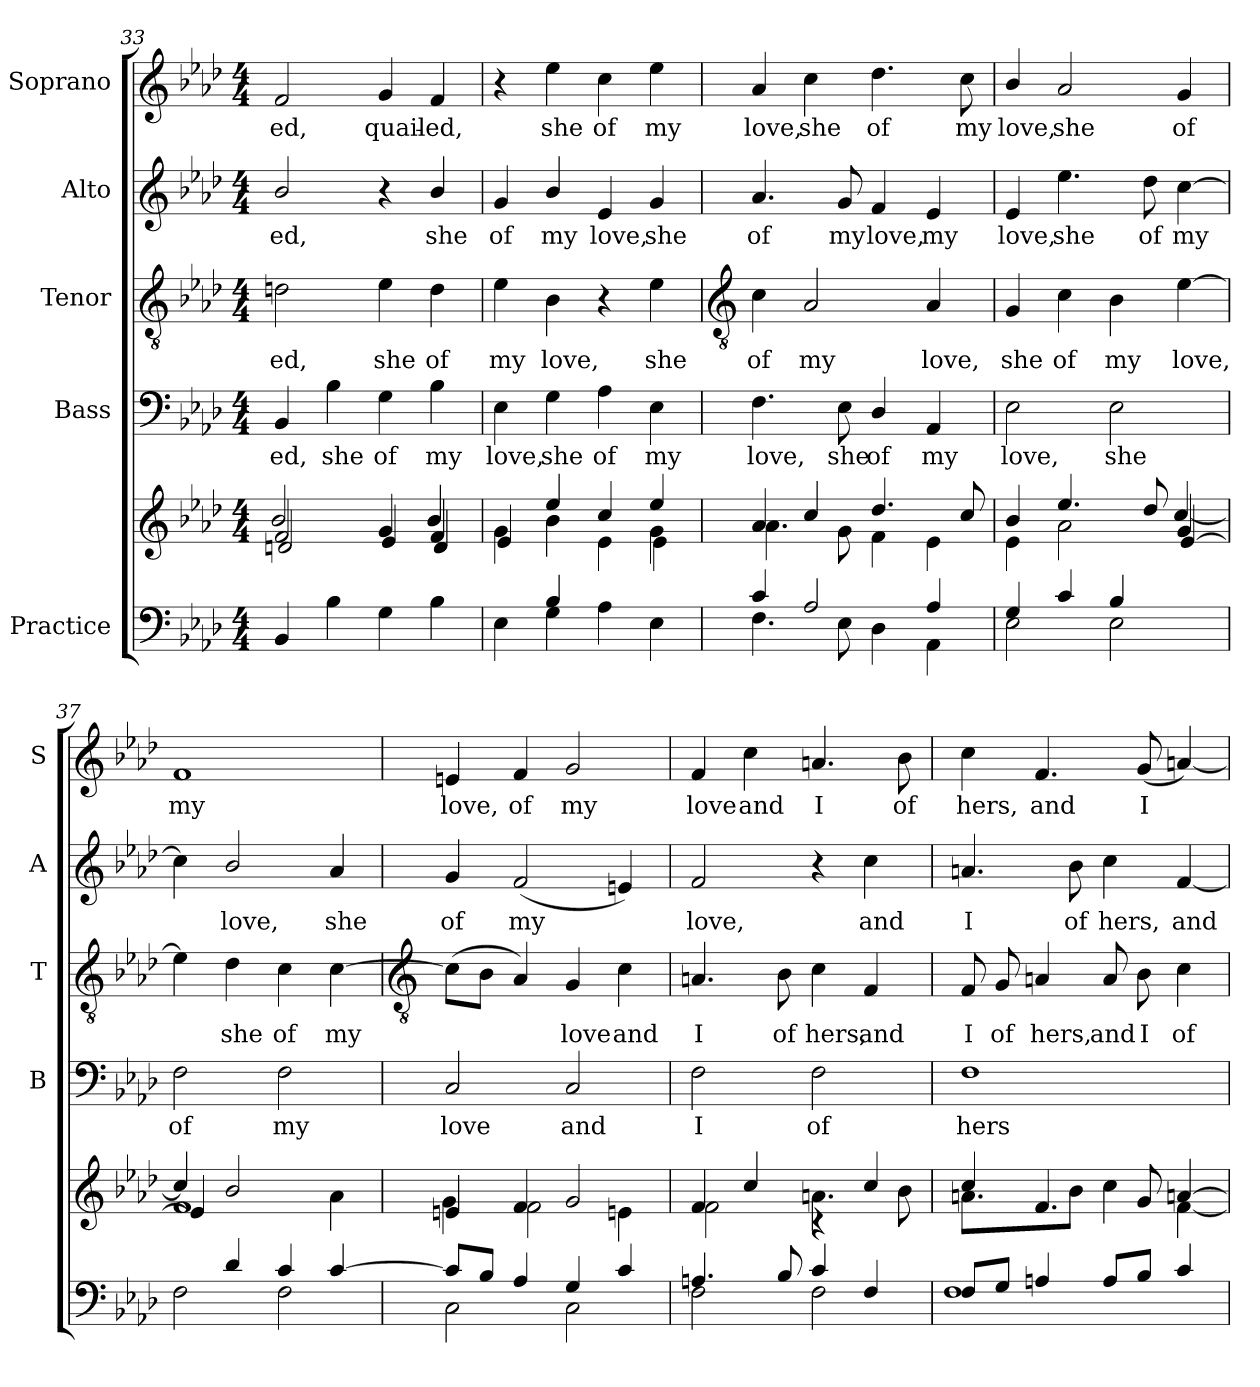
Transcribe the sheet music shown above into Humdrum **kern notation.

**kern	**kern	**kern	**text	**kern	**text	**kern	**text	**kern	**text
*part5	*part5	*part4	*part4	*part3	*part3	*part2	*part2	*part1	*part1
*staff6	*staff5	*staff4	*staff4	*staff3	*staff3	*staff2	*staff2	*staff1	*staff1
*I"Practice	*	*I"Bass	*	*I"Tenor	*	*I"Alto	*	*I"Soprano	*
*	*	*I'B	*	*I'T	*	*I'A	*	*I'S	*
*clefF4	*clefG2	*clefF4	*	*clefGv2	*	*clefG2	*	*clefG2	*
*k[b-e-a-d-]	*k[b-e-a-d-]	*k[b-e-a-d-]	*	*k[b-e-a-d-]	*	*k[b-e-a-d-]	*	*k[b-e-a-d-]	*
*A-:	*A-:	*A-:	*	*A-:	*	*A-:	*	*A-:	*
*M4/4	*M4/4	*M4/4	*	*M4/4	*	*M4/4	*	*M4/4	*
=33	=33	=33	=33	=33	=33	=33	=33	=33	=33
*	*^	*	*	*	*	*	*	*	*
*	*	*^	*	*	*	*	*	*	*	*
!	!	!	!	!	!LO:LY:b	!	!LO:LY:b	!	!LO:LY:b	!	!LO:LY:b
4BB-	2f	2b-/	2dn	4BB-	-ed,	2dn	ed,	2b-/	-ed,	2f	ed,
!	!	!	!	!	!LO:LY:b	!	!	!	!	!	!
4B-	.	.	.	4B-	she	.	.	.	.	.	.
!	!	!	!	!	!LO:LY:b	!	!LO:LY:b	!	!	!	!LO:LY:b
4G	4g	4ryy	4e-	4G	of	4e-	she	4r	.	4g	quail-
!	!	!	!	!	!LO:LY:b	!	!LO:LY:b	!	!LO:LY:b	!	!LO:LY:b
4B-	4f	4b-/	4d	4B-	my	4d	of	4b-/	she	4f	-ed,
=34	=34	=34	=34	=34	=34	=34	=34	=34	=34	=34	=34
*^	*	*	*	*	*	*	*	*	*	*	*
!	!	!	!	!	!	!LO:LY:b	!	!LO:LY:b	!	!LO:LY:b	!	!
4ryy	4E-	4ryy	4g	4e-	4E-	love,	4e-	my	4g	of	4r	.
!	!	!	!	!	!	!LO:LY:b	!	!LO:LY:b	!	!LO:LY:b	!	!LO:LY:b
4B-	4G	4ee-	4b-\	2ryy	4G	she	4B-	love,	4b-/	my	4ee-	she
!	!	!	!	!	!	!LO:LY:b	!	!	!	!LO:LY:b	!	!LO:LY:b
4ryy	4A-	4cc/	4e-	.	4A-	of	4r	.	4e-	love,	4cc	of
!	!	!	!	!	!	!LO:LY:b	!	!LO:LY:b	!	!LO:LY:b	!	!LO:LY:b
4ryy	4E-	4ee-	4g\	4e-\	4E-	my	4e-	she	4g	she	4ee-	my
*	*	*v	*v	*v	*	*	*	*	*	*	*	*
!!LO:LB:g=z
=35	=35	=35	=35	=35	=35	=35	=35	=35	=35	=35
*	*	*	*	*	*clefGv2	*	*	*	*	*
*	*	*^	*	*	*	*	*	*	*	*
*	*	*	*^	*	*	*	*	*	*	*	*
!	!	!	!	!	!	!LO:LY:b	!	!LO:LY:b	!	!LO:LY:b	!	!LO:LY:b
*	*	*	*v	*v	*	*	*	*	*	*	*	*
4c/	4.F	4a-	4.a-\	4.F	love,	4c	of	4.a-	of	4a-	love,
!	!	!	!	!	!	!	!LO:LY:b	!	!	!	!LO:LY:b
2A-/	.	4cc/	.	.	.	2A-	my	.	.	4cc	she
!	!	!	!	!	!LO:LY:b	!	!	!	!LO:LY:b	!	!
.	8E-	.	8g\	8E-	she	.	.	8g	my	.	.
!	!	!	!	!	!LO:LY:b	!	!	!	!LO:LY:b	!	!LO:LY:b
.	4D-\	4.dd-/	4f\	4D-/	of	.	.	4f	love,	4.dd-	of
!	!	!	!	!	!LO:LY:b	!	!LO:LY:b	!	!LO:LY:b	!	!
4A-	4AA-\	.	4e-\	4AA-	my	4A-	love,	4e-	my	.	.
!	!	!	!	!	!	!	!	!	!	!	!LO:LY:b
.	.	8cc/	.	.	.	.	.	.	.	8cc	my
=36	=36	=36	=36	=36	=36	=36	=36	=36	=36	=36	=36
*	*	*	*^	*	*	*	*	*	*	*	*
!	!	!	!	!	!	!LO:LY:b	!	!LO:LY:b	!	!LO:LY:b	!	!LO:LY:b
4G/	2E-	4b-/	4e-	2.ryy	2E-	love,	4G	she	4e-	love,	4b-/	love,
!	!	!	!	!	!	!	!	!LO:LY:b	!	!LO:LY:b	!	!LO:LY:b
4c/	.	2a-\	4.ee-/	.	.	.	4c	of	4.ee-	she	2a-	she
!	!	!	!	!	!	!LO:LY:b	!	!LO:LY:b	!	!	!	!
4B-/	2E-	.	.	.	2E-	she	4B-	my	.	.	.	.
!	!	!	!	!	!	!	!	!	!	!LO:LY:b	!	!
.	.	.	8dd-/	.	.	.	.	.	8dd-	of	.	.
!	!	!	!	!	!	!	!	!LO:LY:b	!	!LO:LY:b	!	!LO:LY:b
4ryy	.	4g	[4cc/	[4e-	.	.	[4e-	love,	[4cc	my	4g	of
=37	=37	=37	=37	=37	=37	=37	=37	=37	=37	=37	=37	=37
!	!	!	!	!	!	!LO:LY:b	!	!	!	!	!	!LO:LY:b
4ryy	2F	1f	4cc/]	4e-]	2F	of	4e-]	.	4cc]	.	1f	my
!	!	!	!	!	!	!	!	!LO:LY:b	!	!LO:LY:b	!	!
4d-/	.	.	2b-/	2.ryy	.	.	4d-	she	2b-/	love,	.	.
!	!	!	!	!	!	!LO:LY:b	!	!LO:LY:b	!	!	!	!
4c/	2F	.	.	.	2F	my	4c	of	.	.	.	.
!	!	!	!	!	!	!	!	!LO:LY:b	!	!LO:LY:b	!	!
[4c/	.	.	4a-	.	.	.	[4c	my	4a-	she	.	.
*	*	*v	*v	*v	*	*	*	*	*	*	*	*
!!LO:LB:g=z
=38	=38	=38	=38	=38	=38	=38	=38	=38	=38	=38
*	*	*	*	*	*clefGv2	*	*	*	*	*
*	*	*^	*	*	*	*	*	*	*	*
!	!	!	!	!	!LO:LY:b	!	!	!	!LO:LY:b	!	!LO:LY:b
8c/L]	2C	4en	4g	2C	love	(>8cL]	.	4g	of	4en	love,
8B-/J	.	.	.	.	.	8B-J	.	.	.	.	.
!	!	!	!	!	!	!	!	!	!LO:LY:b	!	!LO:LY:b
4A-/	.	4f	2f\	.	.	4A-)	.	(<2f	my	4f	of
!	!	!	!	!	!LO:LY:b	!	!LO:LY:b	!	!	!	!LO:LY:b
4G/	2C	2g	.	2C	and	4G	love	.	.	2g	my
!	!	!	!	!	!	!	!LO:LY:b	!	!	!	!
4c/	.	.	4en	.	.	4c	and	4en)	.	.	.
=39	=39	=39	=39	=39	=39	=39	=39	=39	=39	=39	=39
!	!	!	!	!	!LO:LY:b	!	!LO:LY:b	!	!LO:LY:b	!	!LO:LY:b
4.An/	2F	4f	2f\	2F	I	4.An	I	2f	love,	4f	love
!	!	!	!	!	!	!	!	!	!	!	!LO:LY:b
.	.	4cc	.	.	.	.	.	.	.	4cc	and
!	!	!	!	!	!	!	!LO:LY:b	!	!	!	!
8B-/	.	.	.	.	.	8B-	of	.	.	.	.
!	!	!	!	!	!LO:LY:b	!	!LO:LY:b	!	!	!	!LO:LY:b
4c/	2F	4.an\	4r	2F	of	4c	hers,	4r	.	4.an	I
!	!	!	!	!	!	!	!LO:LY:b	!	!LO:LY:b	!	!
4F/	.	.	4cc/	.	.	4F	and	4cc	and	.	.
!	!	!	!	!	!	!	!	!	!	!	!LO:LY:b
.	.	8b-\	.	.	.	.	.	.	.	8b-	of
=40	=40	=40	=40	=40	=40	=40	=40	=40	=40	=40	=40
!	!	!	!	!	!LO:LY:b	!	!LO:LY:b	!	!LO:LY:b	!	!LO:LY:b
8F/L	1F	4cc/	4.an\	1F	hers	8F	I	4.an	I	4cc	hers,
!	!	!	!	!	!	!	!LO:LY:b	!	!	!	!
8G/J	.	.	.	.	.	8G	of	.	.	.	.
!	!	!	!	!	!	!	!LO:LY:b	!	!	!	!LO:LY:b
4An/	.	4.f	.	.	.	4An	hers,	.	.	4.f	and
!	!	!	!	!	!	!	!	!	!LO:LY:b	!	!
.	.	.	8b-J	.	.	.	.	8b-	of	.	.
!	!	!	!	!	!	!	!LO:LY:b	!	!LO:LY:b	!	!
8A/L	.	.	4cc	.	.	8A	and	4cc	hers,	.	.
!	!	!	!	!	!	!	!LO:LY:b	!	!	!	!LO:LY:b
8B-/J	.	8gL	.	.	.	8B-	I	.	.	(<8gL	I
!	!	!	!	!	!	!	!LO:LY:b	!	!LO:LY:b	!	!
4c/	.	[4an	[4f	.	.	4c	of	[4f	and	[4an)	.
*v	*v	*	*	*	*	*	*	*	*	*	*
*	*v	*v	*	*	*	*	*	*	*	*
=	=	=	=	=	=	=	=	=	=
*-	*-	*-	*-	*-	*-	*-	*-	*-	*-
